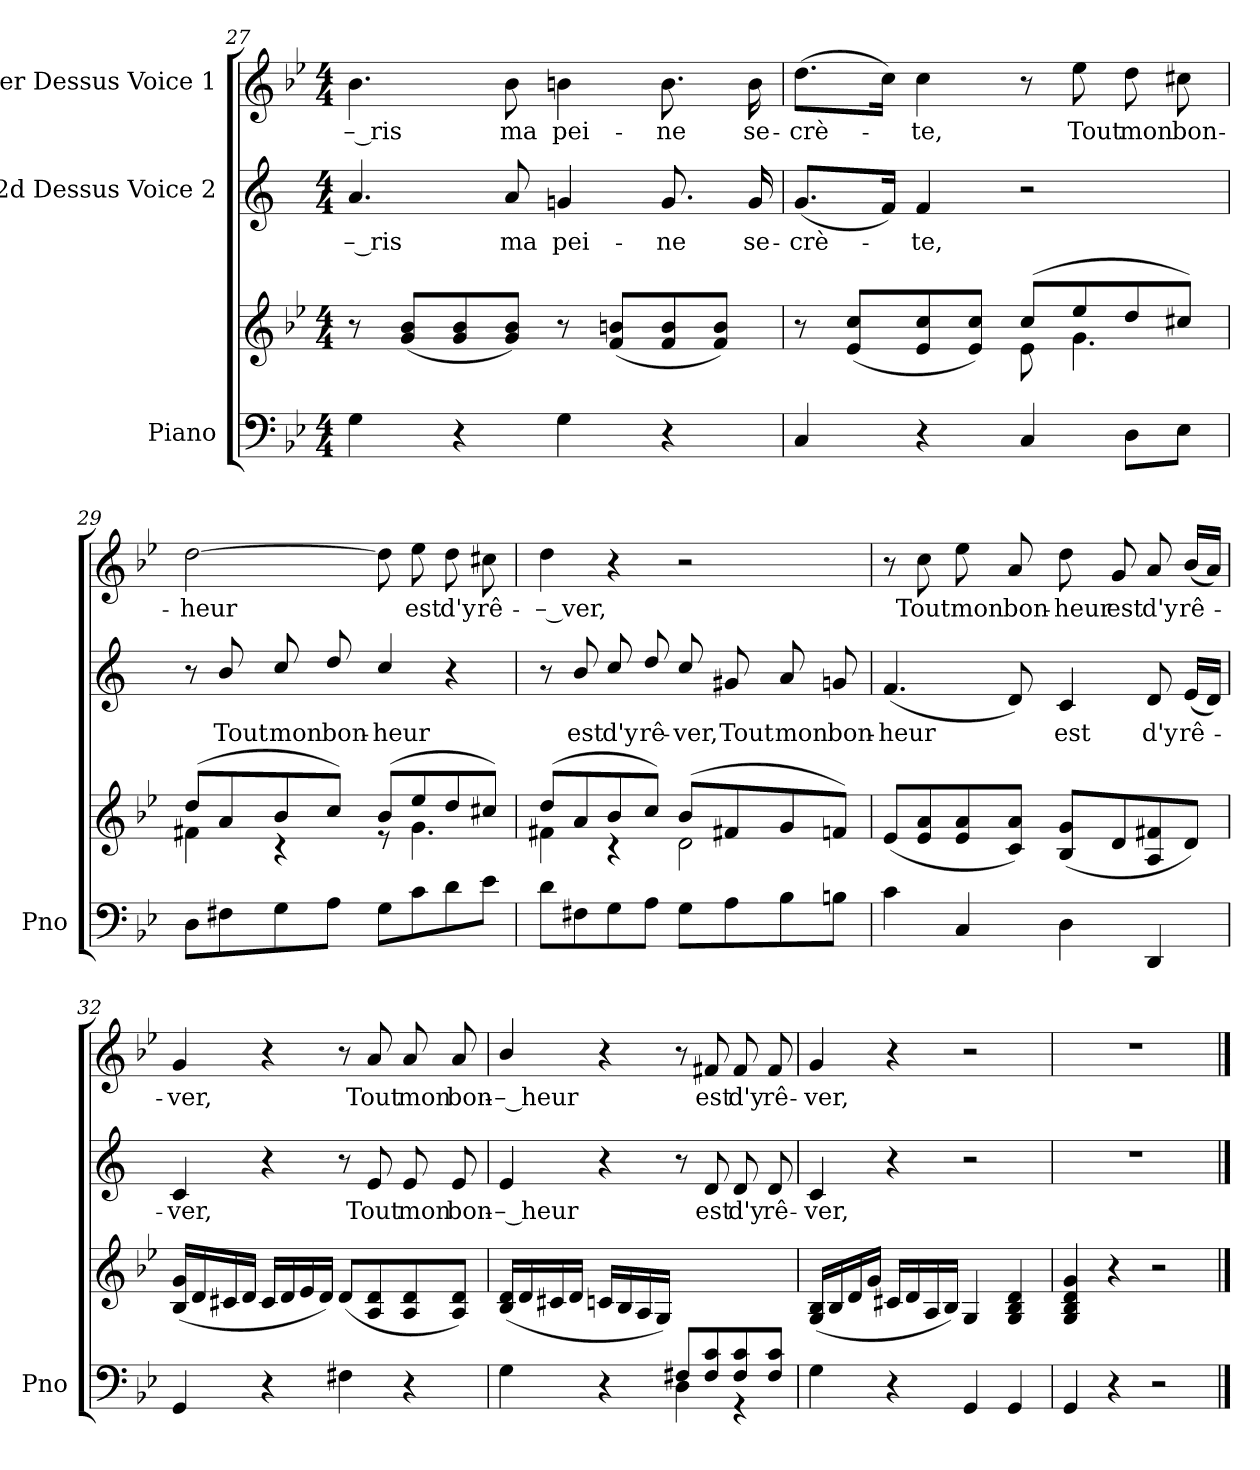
**kern	**kern	**kern	**text	**kern	**text
*part3	*part3	*part2	*part2	*part1	*part1
*staff4	*staff3	*staff2	*staff2	*staff1	*staff1
*I"Piano	*	*I"2d Dessus Voice 2	*	*I"1er Dessus Voice 1	*
*I'Pno	*	*	*	*	*
!!LO:PB:g=z
*clefF4	*clefG2	*clefG2	*	*clefG2	*
*	*	*ITrd1c2	*	*	*
*k[b-e-]	*k[b-e-]	*k[b-e-]	*	*k[b-e-]	*
*M4/4	*M4/4	*M4/4	*	*M4/4	*
=27	=27	=27	=27	=27	=27
!	!	!	!LO:LY:b	!	!LO:LY:b
4G\	8r	4.g/	-– ris	4.b-\	-– ris
.	(<8g/ 8b-/L	.	.	.	.
4r	8g/ 8b-/	.	.	.	.
!	!	!	!LO:LY:b	!	!LO:LY:b
.	8g/ 8b-/J)	8g/	ma	8b-\	ma
!	!	!	!LO:LY:b	!	!LO:LY:b
4G\	8r	4fn/	pei-	4bn\	pei-
.	(<8f/ 8bn/L	.	.	.	.
!	!	!	!LO:LY:b	!	!LO:LY:b
4r	8f/ 8b/	8.f/	-ne	8.b\	-ne
.	8f/ 8b/J)	.	.	.	.
!	!	!	!LO:LY:b	!	!LO:LY:b
.	.	16f/	se-	16b\	se-
=28	=28	=28	=28	=28	=28
*	*^	*	*	*	*
!	!	!	!	!LO:LY:b	!	!LO:LY:b
4C/	8r	2ryy	(<8.f/L	-crè-	(>8.dd\L	-crè-
.	(<8e-/ 8cc/L	.	.	.	.	.
.	.	.	16e-/Jk)	.	16cc\Jk)	.
!	!	!	!	!LO:LY:b	!	!LO:LY:b
4r	8e-/ 8cc/	.	4e-/	-te,	4cc\	-te,
.	8e-/ 8cc/J)	.	.	.	.	.
4C/	(>8cc/L	8e-\	2r	.	8r	.
!	!	!	!	!	!	!LO:LY:b
.	8ee-/	4.g\	.	.	8ee-\	Tout
!	!	!	!	!	!	!LO:LY:b
8D\L	8dd/	.	.	.	8dd\	mon
!	!	!	!	!	!	!LO:LY:b
8E-\J	8cc#X/J)	.	.	.	8cc#X\	bon-
=29	=29	=29	=29	=29	=29	=29
!	!	!	!	!	!	!LO:LY:b
8D\L	(>8dd/L	4f#X\	8r	.	[2dd\	-heur
!	!	!	!	!LO:LY:b	!	!
8F#X\	8a/	.	8a/	Tout	.	.
!	!	!	!	!LO:LY:b	!	!
8G\	8b-/	4r	8b-/	mon	.	.
!	!	!	!	!LO:LY:b	!	!
8A\J	8cc/J)	.	8cc/	bon-	.	.
!	!	!	!	!LO:LY:b	!	!
8G\L	(>8b-/L	8r	4b-/	-heur	8dd\]	.
!	!	!	!	!	!	!LO:LY:b
8c\	8ee-/	4.g\	.	.	8ee-\	est
!	!	!	!	!	!	!LO:LY:b
8d\	8dd/	.	4r	.	8dd\	d'y
!	!	!	!	!	!	!LO:LY:b
8e-\J	8cc#X/J)	.	.	.	8cc#X\	rê-
!!LO:LB:g=z
=30	=30	=30	=30	=30	=30	=30
!	!	!	!	!	!	!LO:LY:b
8d\L	(>8dd/L	4f#X\	8r	.	4dd\	-– ver,
!	!	!	!	!LO:LY:b	!	!
8F#X\	8a/	.	8a/	est	.	.
!	!	!	!	!LO:LY:b	!	!
8G\	8b-/	4r	8b-/	d'y	4r	.
!	!	!	!	!LO:LY:b	!	!
8A\J	8cc/J)	.	8cc/	rê-	.	.
!	!	!	!	!LO:LY:b	!	!
8G\L	(>8b-/L	2d\	8b-/	-ver,	2r	.
!	!	!	!	!LO:LY:b	!	!
8A\	8f#X/	.	8f#X/	Tout	.	.
!	!	!	!	!LO:LY:b	!	!
8B-\	8g/	.	8g/	mon	.	.
!	!	!	!	!LO:LY:b	!	!
8Bn\J	8fn/J)	.	8fn/	bon-	.	.
*	*v	*v	*	*	*	*
=31	=31	=31	=31	=31	=31
!	!	!	!LO:LY:b	!	!
4c\	(<8e-/L	(<4.e-/	-heur	8r	.
!	!	!	!	!	!LO:LY:b
.	8e-/ 8a/	.	.	8cc\	Tout
!	!	!	!	!	!LO:LY:b
4C/	8e-/ 8a/	.	.	8ee-\	mon
!	!	!	!	!	!LO:LY:b
.	8c/ 8a/J)	8c/)	.	8a/	bon-
!	!	!	!LO:LY:b	!	!LO:LY:b
4D\	(<8B-/ 8g/L	4B-/	est	8dd\	-heur
!	!	!	!	!	!LO:LY:b
.	8d/	.	.	8g/	est
!	!	!	!LO:LY:b	!	!LO:LY:b
4DD/	8A/ 8f#X/	8c/	d'y	8a/	d'y
!	!	!	!LO:LY:b	!	!LO:LY:b
.	8d/J)	(<16d/LL	rê-	(<16b-/LL	rê-
.	.	16c/JJ)	.	16a/JJ)	.
=32	=32	=32	=32	=32	=32
!	!	!	!LO:LY:b	!	!LO:LY:b
4GG/	(<16B-/ 16g/LL	4B-/	-ver,	4g/	-ver,
.	16d/	.	.	.	.
.	16c#X/	.	.	.	.
.	16d/JJ	.	.	.	.
4r	16c#/LL	4r	.	4r	.
.	16d/	.	.	.	.
.	16e-/	.	.	.	.
.	16d/JJ)	.	.	.	.
4F#X\	(<8d/L	8r	.	8r	.
!	!	!	!LO:LY:b	!	!LO:LY:b
.	8A/ 8d/	8d/	Tout	8a/	Tout
!	!	!	!LO:LY:b	!	!LO:LY:b
4r	8A/ 8d/	8d/	mon	8a/	mon
!	!	!	!LO:LY:b	!	!LO:LY:b
.	8A/ 8d/J)	8d/	bon-	8a/	bon-
!!LO:LB:g=z
=33	=33	=33	=33	=33	=33
*^	*	*	*	*	*
!	!	!	!	!LO:LY:b	!	!LO:LY:b
2ryy	4G\	(<16B-/ 16d/LL	4d/	-– heur	4b-/	-– heur
.	.	16d/	.	.	.	.
.	.	16c#X/	.	.	.	.
.	.	16d/JJ	.	.	.	.
.	4r	16cn/LL	4r	.	4r	.
.	.	16B-/	.	.	.	.
.	.	16A/	.	.	.	.
.	.	16G/JJ)	.	.	.	.
8F#X/L	4D\	2ryy	8r	.	8r	.
!	!	!	!	!LO:LY:b	!	!LO:LY:b
8F#/ 8c/	.	.	8c/	est	8f#X/	est
!	!	!	!	!LO:LY:b	!	!LO:LY:b
8F#/ 8c/	4rGG	.	8c/	d'y	8f#/	d'y
!	!	!	!	!LO:LY:b	!	!LO:LY:b
8F#/ 8c/J	.	.	8c/	rê-	8f#/	rê-
*v	*v	*	*	*	*	*
=34	=34	=34	=34	=34	=34
!	!	!	!LO:LY:b	!	!LO:LY:b
4G\	(<16G/ 16B-/LL	4B-/	-ver,	4g/	-ver,
.	16B-/	.	.	.	.
.	16d/	.	.	.	.
.	16g/JJ	.	.	.	.
4r	16c#X/LL	4r	.	4r	.
.	16d/	.	.	.	.
.	16A/	.	.	.	.
.	16B-/JJ)	.	.	.	.
4GG/	4G/	2r	.	2r	.
4GG/	4G/ 4B-/ 4d/	.	.	.	.
=35	=35	=35	=35	=35	=35
4GG/	4G/ 4B-/ 4d/ 4g/	1r	.	1r	.
4r	4r	.	.	.	.
2r	2r	.	.	.	.
==	==	==	==	==	==
*-	*-	*-	*-	*-	*-
